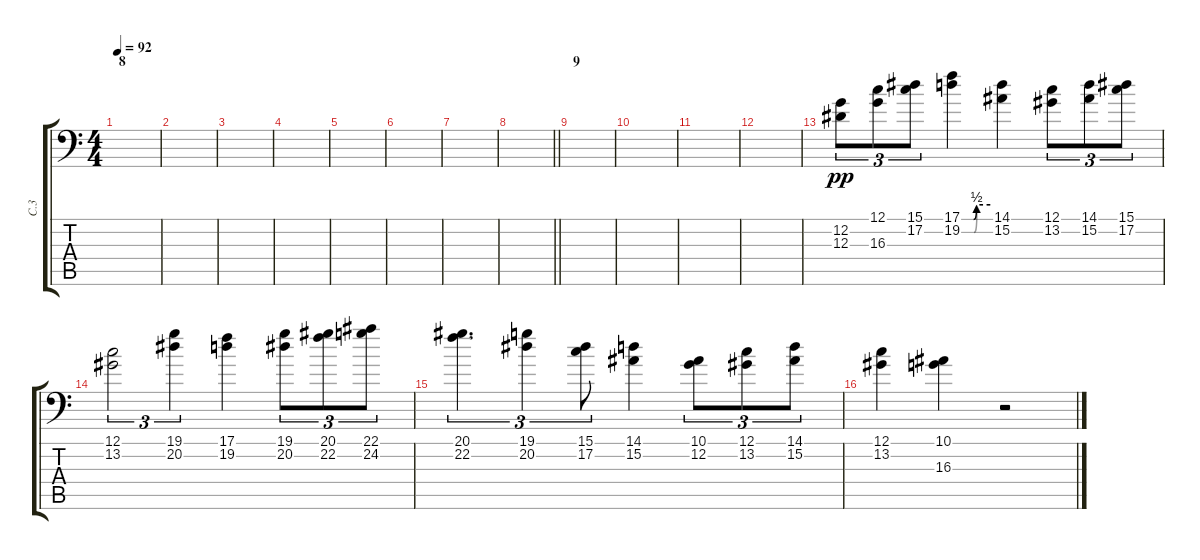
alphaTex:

\track ("С.3" "С.3") {instrument harpsichord}
\staff {score tabs}
\tuning (C4 G3 Eb3 Bb2 F2 Bb1) {hide}
\ts (4 4)
\section ("" "8")
\tempo 92
\clef f4
\ks c
|
|
|
|
|
|
|
\barLineRight lightlight
|
\section ("" "9")
|
|
|
|
(12.2 12.3).8{tu (3 2) dy pp volume 12} (12.1 16.3).8{tu (3 2)} (15.1 17.2).8{tu (3 2)} (17.1{be (custom 0 0 25 0 31 2 60 2)} 19.2{be (custom 0 0 26 0 32 2 60 2)}).4 (14.1 15.2).4 (12.1 13.2).8{tu (3 2)} (14.1 15.2).8{tu (3 2)} (15.1 17.2).8{tu (3 2)} |
(12.1 13.2).2{tu (3 2)} (19.1 20.2).4{tu (3 2)} (17.1 19.2).4 (19.1 20.2).8{tu (3 2)} (20.1 22.2).8{tu (3 2)} (22.1 24.2).8{tu (3 2)} |
(20.1 22.2).4{d tu (3 2)} (19.1 20.2).4{tu (3 2)} (15.1 17.2).8{tu (3 2)} (14.1 15.2).4 (10.1 12.2).8{tu (3 2)} (12.1 13.2).8{tu (3 2)} (14.1 15.2).8{tu (3 2)} |
(12.1 13.2).4 (10.1 16.3).4 r.2
